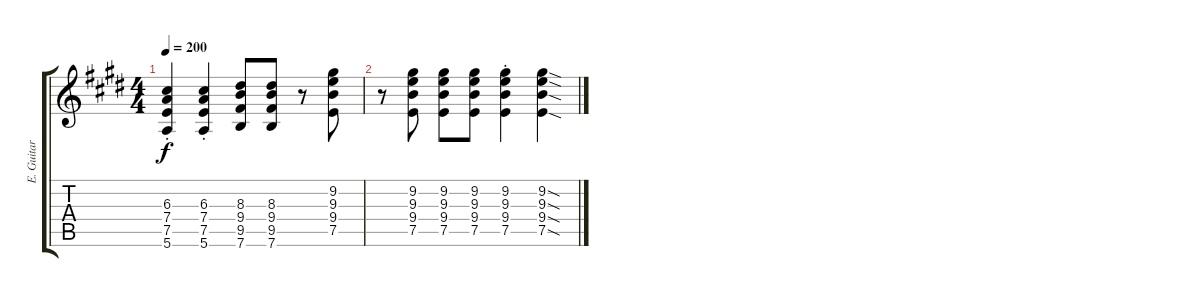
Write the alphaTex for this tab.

\track ("E. Guitar II" "E. Guitar ") {instrument overdrivenguitar}
\staff {score tabs}
\tuning (E4 B3 G3 D3 A2 E2) {hide}
\ts (4 4)
\tempo 200
\clef g2
\ks e
(6.3{st} 7.4{st} 7.5{st} 5.6{st}).4{dy f} (6.3{st} 7.4{st} 7.5{st} 5.6{st}).4 (8.3 9.4 9.5 7.6).8 (8.3 9.4 9.5 7.6).8 r.8 (9.2 9.3 9.4 7.5).8 |
r.8 (9.2 9.3 9.4 7.5).8 (9.2 9.3 9.4 7.5).8 (9.2 9.3 9.4 7.5).8 (9.2{st} 9.3{st} 9.4{st} 7.5{st}).4 (9.2{sod} 9.3{sod} 9.4{sod} 7.5{sod}).4
